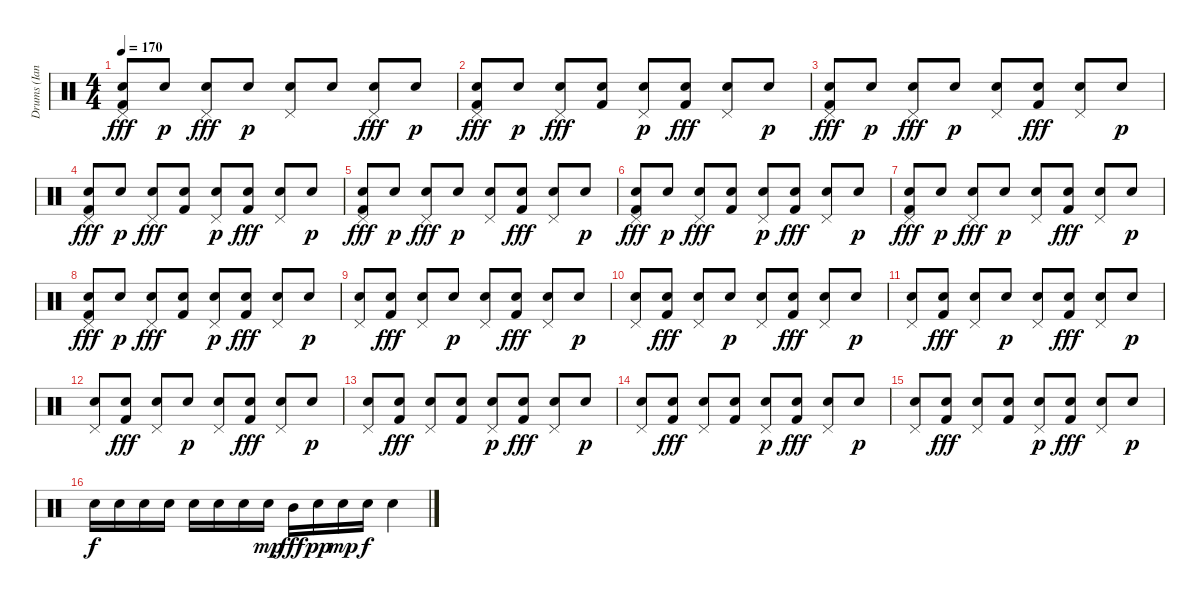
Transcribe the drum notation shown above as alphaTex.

\track ("Drums (Ian Paice)" "Drums (Ian") {instrument percussion}
\staff {score}
\articulation defaults
\ts (4 4)
\tempo 170
\clef neutral
\ks c
("Pedal Hi-Hat (hit)" "Electric Snare (hit)" "Kick (hit) 2").8{dy fff} "Electric Snare (hit)".8{dy p} ("Pedal Hi-Hat (hit)" "Electric Snare (hit)").8{dy fff} "Electric Snare (hit)".8{dy p} ("Pedal Hi-Hat (hit)" "Electric Snare (hit)").8 "Electric Snare (hit)".8 ("Pedal Hi-Hat (hit)" "Electric Snare (hit)").8{dy fff} "Electric Snare (hit)".8{dy p} |
("Pedal Hi-Hat (hit)" "Electric Snare (hit)" "Kick (hit) 2").8{dy fff} "Electric Snare (hit)".8{dy p} ("Pedal Hi-Hat (hit)" "Electric Snare (hit)").8{dy fff} ("Electric Snare (hit)" "Kick (hit) 2").8 ("Pedal Hi-Hat (hit)" "Electric Snare (hit)").8{dy p} ("Electric Snare (hit)" "Kick (hit) 2").8{dy fff} ("Pedal Hi-Hat (hit)" "Electric Snare (hit)").8 "Electric Snare (hit)".8{dy p} |
("Pedal Hi-Hat (hit)" "Electric Snare (hit)" "Kick (hit) 2").8{dy fff} "Electric Snare (hit)".8{dy p} ("Pedal Hi-Hat (hit)" "Electric Snare (hit)").8{dy fff} "Electric Snare (hit)".8{dy p} ("Pedal Hi-Hat (hit)" "Electric Snare (hit)").8 ("Electric Snare (hit)" "Kick (hit) 2").8{dy fff} ("Pedal Hi-Hat (hit)" "Electric Snare (hit)").8 "Electric Snare (hit)".8{dy p} |
("Pedal Hi-Hat (hit)" "Electric Snare (hit)" "Kick (hit) 2").8{dy fff} "Electric Snare (hit)".8{dy p} ("Pedal Hi-Hat (hit)" "Electric Snare (hit)").8{dy fff} ("Electric Snare (hit)" "Kick (hit) 2").8 ("Pedal Hi-Hat (hit)" "Electric Snare (hit)").8{dy p} ("Electric Snare (hit)" "Kick (hit) 2").8{dy fff} ("Pedal Hi-Hat (hit)" "Electric Snare (hit)").8 "Electric Snare (hit)".8{dy p} |
("Pedal Hi-Hat (hit)" "Electric Snare (hit)" "Kick (hit) 2").8{dy fff} "Electric Snare (hit)".8{dy p} ("Pedal Hi-Hat (hit)" "Electric Snare (hit)").8{dy fff} "Electric Snare (hit)".8{dy p} ("Pedal Hi-Hat (hit)" "Electric Snare (hit)").8 ("Electric Snare (hit)" "Kick (hit) 2").8{dy fff} ("Pedal Hi-Hat (hit)" "Electric Snare (hit)").8 "Electric Snare (hit)".8{dy p} |
("Pedal Hi-Hat (hit)" "Electric Snare (hit)" "Kick (hit) 2").8{dy fff} "Electric Snare (hit)".8{dy p} ("Pedal Hi-Hat (hit)" "Electric Snare (hit)").8{dy fff} ("Electric Snare (hit)" "Kick (hit) 2").8 ("Pedal Hi-Hat (hit)" "Electric Snare (hit)").8{dy p} ("Electric Snare (hit)" "Kick (hit) 2").8{dy fff} ("Pedal Hi-Hat (hit)" "Electric Snare (hit)").8 "Electric Snare (hit)".8{dy p} |
("Pedal Hi-Hat (hit)" "Electric Snare (hit)" "Kick (hit) 2").8{dy fff} "Electric Snare (hit)".8{dy p} ("Pedal Hi-Hat (hit)" "Electric Snare (hit)").8{dy fff} "Electric Snare (hit)".8{dy p} ("Pedal Hi-Hat (hit)" "Electric Snare (hit)").8 ("Electric Snare (hit)" "Kick (hit) 2").8{dy fff} ("Pedal Hi-Hat (hit)" "Electric Snare (hit)").8 "Electric Snare (hit)".8{dy p} |
("Pedal Hi-Hat (hit)" "Electric Snare (hit)" "Kick (hit) 2").8{dy fff} "Electric Snare (hit)".8{dy p} ("Pedal Hi-Hat (hit)" "Electric Snare (hit)").8{dy fff} ("Electric Snare (hit)" "Kick (hit) 2").8 ("Pedal Hi-Hat (hit)" "Electric Snare (hit)").8{dy p} ("Electric Snare (hit)" "Kick (hit) 2").8{dy fff} ("Pedal Hi-Hat (hit)" "Electric Snare (hit)").8 "Electric Snare (hit)".8{dy p} |
("Pedal Hi-Hat (hit)" "Electric Snare (hit)").8 ("Electric Snare (hit)" "Kick (hit) 2").8{dy fff} ("Pedal Hi-Hat (hit)" "Electric Snare (hit)").8 "Electric Snare (hit)".8{dy p} ("Pedal Hi-Hat (hit)" "Electric Snare (hit)").8 ("Electric Snare (hit)" "Kick (hit) 2").8{dy fff} ("Pedal Hi-Hat (hit)" "Electric Snare (hit)").8 "Electric Snare (hit)".8{dy p} |
("Pedal Hi-Hat (hit)" "Electric Snare (hit)").8 ("Electric Snare (hit)" "Kick (hit) 2").8{dy fff} ("Pedal Hi-Hat (hit)" "Electric Snare (hit)").8 "Electric Snare (hit)".8{dy p} ("Pedal Hi-Hat (hit)" "Electric Snare (hit)").8 ("Electric Snare (hit)" "Kick (hit) 2").8{dy fff} ("Pedal Hi-Hat (hit)" "Electric Snare (hit)").8 "Electric Snare (hit)".8{dy p} |
("Pedal Hi-Hat (hit)" "Electric Snare (hit)").8 ("Electric Snare (hit)" "Kick (hit) 2").8{dy fff} ("Pedal Hi-Hat (hit)" "Electric Snare (hit)").8 "Electric Snare (hit)".8{dy p} ("Pedal Hi-Hat (hit)" "Electric Snare (hit)").8 ("Electric Snare (hit)" "Kick (hit) 2").8{dy fff} ("Pedal Hi-Hat (hit)" "Electric Snare (hit)").8 "Electric Snare (hit)".8{dy p} |
("Pedal Hi-Hat (hit)" "Electric Snare (hit)").8 ("Electric Snare (hit)" "Kick (hit) 2").8{dy fff} ("Pedal Hi-Hat (hit)" "Electric Snare (hit)").8 "Electric Snare (hit)".8{dy p} ("Pedal Hi-Hat (hit)" "Electric Snare (hit)").8 ("Electric Snare (hit)" "Kick (hit) 2").8{dy fff} ("Pedal Hi-Hat (hit)" "Electric Snare (hit)").8 "Electric Snare (hit)".8{dy p} |
("Pedal Hi-Hat (hit)" "Electric Snare (hit)").8 ("Electric Snare (hit)" "Kick (hit) 2").8{dy fff} ("Pedal Hi-Hat (hit)" "Electric Snare (hit)").8 ("Electric Snare (hit)" "Kick (hit) 2").8 ("Pedal Hi-Hat (hit)" "Electric Snare (hit)").8{dy p} ("Electric Snare (hit)" "Kick (hit) 2").8{dy fff} ("Pedal Hi-Hat (hit)" "Electric Snare (hit)").8 "Electric Snare (hit)".8{dy p} |
("Pedal Hi-Hat (hit)" "Electric Snare (hit)").8 ("Electric Snare (hit)" "Kick (hit) 2").8{dy fff} ("Pedal Hi-Hat (hit)" "Electric Snare (hit)").8 ("Electric Snare (hit)" "Kick (hit) 2").8 ("Pedal Hi-Hat (hit)" "Electric Snare (hit)").8{dy p} ("Electric Snare (hit)" "Kick (hit) 2").8{dy fff} ("Pedal Hi-Hat (hit)" "Electric Snare (hit)").8 "Electric Snare (hit)".8{dy p} |
("Pedal Hi-Hat (hit)" "Electric Snare (hit)").8 ("Electric Snare (hit)" "Kick (hit) 2").8{dy fff} ("Pedal Hi-Hat (hit)" "Electric Snare (hit)").8 ("Electric Snare (hit)" "Kick (hit) 2").8 ("Pedal Hi-Hat (hit)" "Electric Snare (hit)").8{dy p} ("Electric Snare (hit)" "Kick (hit) 2").8{dy fff} ("Pedal Hi-Hat (hit)" "Electric Snare (hit)").8 "Electric Snare (hit)".8{dy p} |
"Electric Snare (hit)".16{dy f} "Electric Snare (hit)".16 "Electric Snare (hit)".16 "Electric Snare (hit)".16 "Electric Snare (hit)".16 "Electric Snare (hit)".16 "Electric Snare (hit)".16 "Electric Snare (hit)".16{dy mp} "Mid Tom (hit)".16{dy fff} "Electric Snare (hit)".16{dy pp} "Electric Snare (hit)".16{dy mp} "Electric Snare (hit)".16{dy f} "Electric Snare (hit)".4
